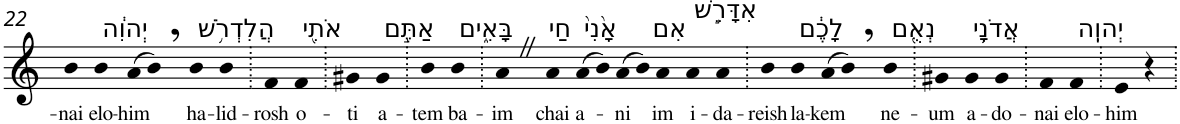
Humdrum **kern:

**kern	**text
*part1	*part1
*staff1	*staff1
*I"Piano	*
*I'Pno	*
!!LO:PB:g=z
*clefG2	*
*k[]	*
=22	=22
!	!LO:LY:b
4b	-nai
!LO:TX:a:t=יְהוִ֔ה	!
!	!LO:LY:b
4b	elo-
!	!LO:LY:b
(>8a	-him
8b,)	.
!LO:TX:a:t=הֲלִדְרֹ֥שׁ	!
!	!LO:LY:b
4b	ha-
!	!LO:LY:b
4b	-lid-
=23.	=23.
!	!LO:LY:b
4f	-rosh
!LO:TX:a:t=אֹתִ֖י	!
!	!LO:LY:b
4f	o-
=24.	=24.
!	!LO:LY:b
4g#X	-ti
!LO:TX:a:t=אַתֶּ֣ם	!
!	!LO:LY:b
4g#	a-
=25.	=25.
!	!LO:LY:b
4b	-tem
!LO:TX:a:t=בָּאִ֑ים	!
!	!LO:LY:b
4b	ba-
=26.	=26.
!	!LO:LY:b
4aZ	-im
!LO:TX:a:t=חַי	!
!	!LO:LY:b
4a	chai
!LO:TX:a:t=אָ֙נִי֙	!
!	!LO:LY:b
(>8a	a-
8b)	.
!	!LO:LY:b
(>8a	-ni
8b)	.
!LO:TX:a:t=אִם	!
!	!LO:LY:b
4a	im
!LO:TX:a:t=אִדָּרֵ֣שׁ	!
!	!LO:LY:b
4a	i-
!	!LO:LY:b
4a	-da-
=27.	=27.
!	!LO:LY:b
4b	-reish
!LO:TX:a:t=לָכֶ֔ם	!
!	!LO:LY:b
4b	la-
!	!LO:LY:b
(>8a	-kem
8b,)	.
!LO:TX:a:t=נְאֻ֖ם	!
!	!LO:LY:b
4b	ne-
=28.	=28.
!	!LO:LY:b
4g#X	-um
!LO:TX:a:t=אֲדֹנָ֥י	!
!	!LO:LY:b
4g#	a-
!	!LO:LY:b
4g#	-do-
=29.	=29.
!	!LO:LY:b
4f	-nai
!LO:TX:a:t=יְהוִֽה	!
!	!LO:LY:b
4f	elo-
=30.	=30.
!	!LO:LY:b
4e	-him
4r	.
=.	=.
*-	*-
